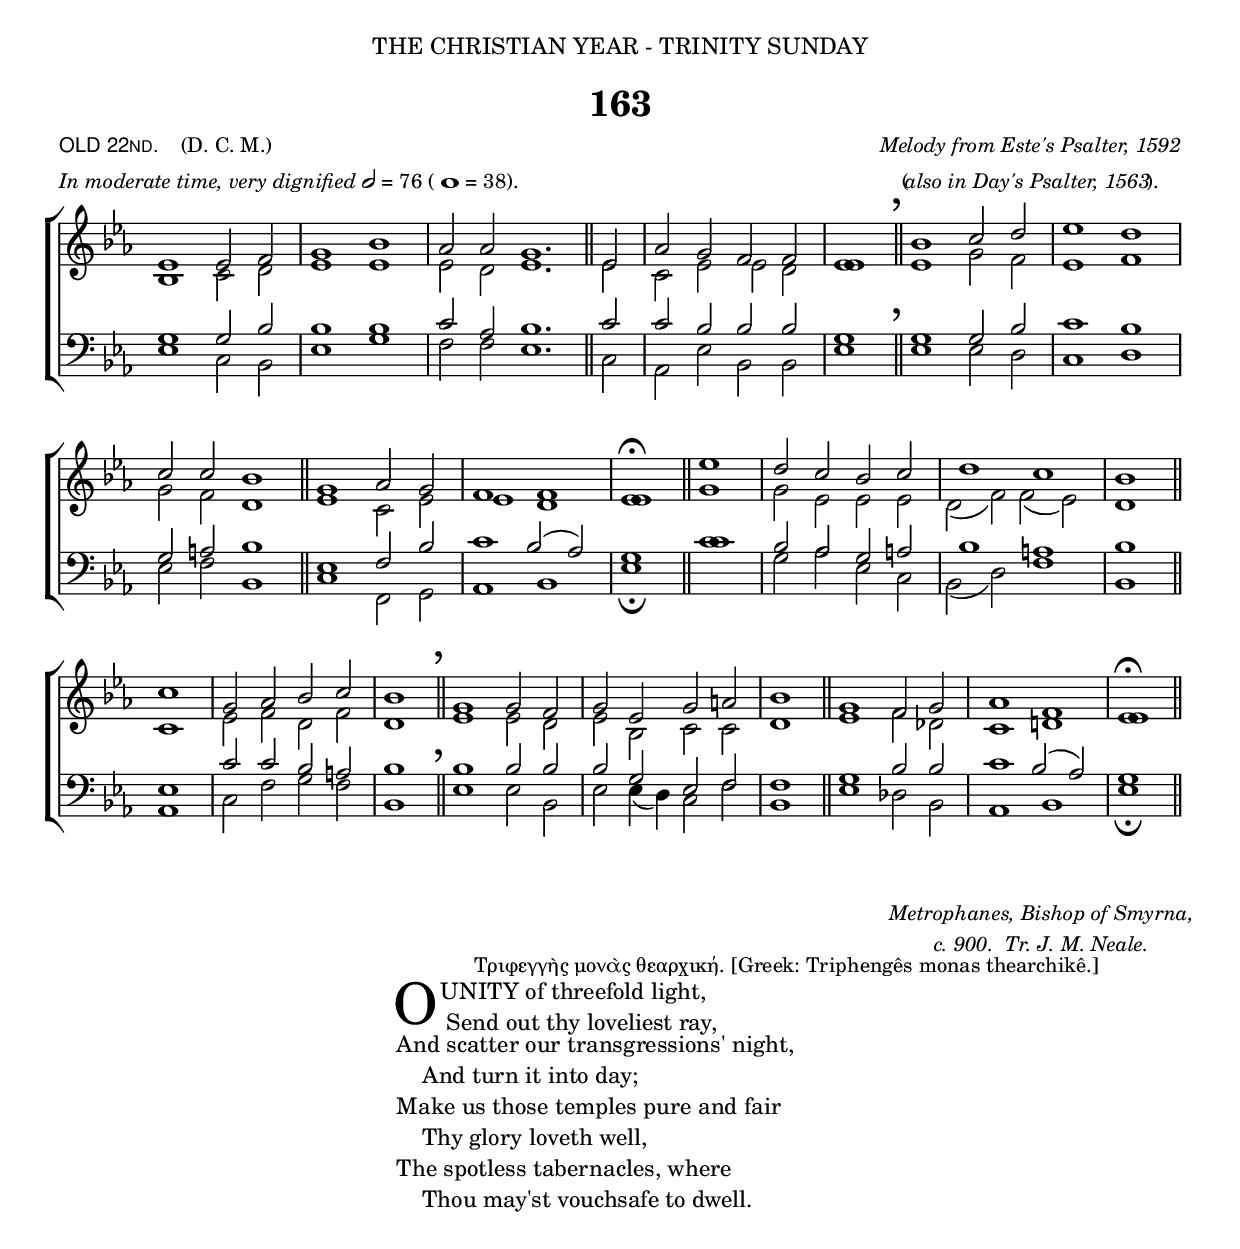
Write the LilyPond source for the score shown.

%%%% 263.png
%%%% Hymn 163. Old 22nd O Unity of threefold light 
%%%% Rev 2.

\version "2.10"

\header {
  dedication = \markup {  \center-align { "THE CHRISTIAN YEAR - TRINITY SUNDAY"
	\hspace #0.1 }}	
	
	title = "163"   
  
 
  meter = \markup { \small { \column { \line { \sans \smallCaps "OLD 22nd." \hspace #1 \roman " (D. C. M.)" } 
                            \line { { \italic "In moderate time, very dignified" \general-align #Y #DOWN \note #"2" #0.5 "= 76" "(" \general-align #Y #DOWN \note #"1" #0.5 "= 38)." } } }} }
 
  arranger = \markup { \small { \center-align { 
		 \line { \italic "Melody from Este's Psalter, 1592" }
				 \line { "(" \hspace #-1 \italic "also in Day's Psalter, 1563" \hspace #-1 ")." } }} }
 
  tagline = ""
}

%%%%%%%%%%%%%%%%%%%%%%%%%%% Macros

%%% merge. Macro to pull note slightly leftwards.  Used to produce those partially merged wholenotes 

merge = \once \override NoteColumn #'force-hshift = #-0.01

%%% generates the breathmarks
breathmark = {	
	      \override Score.RehearsalMark #'break-visibility = #begin-of-line-invisible 
	      \override Score.RehearsalMark #'Y-offset = #'4.0 
	      \override Score.RehearsalMark #'X-offset = #'-0.5
	      \mark \markup { \fontsize #4 ","}
}	      

%%% Insert a bar while forbidding line breaks - needed because this piece has very dense notation
nbbar = { \bar "|" \noBreak }


%%% hide implied accidentals
noacci = \once \override Accidental #'transparent = ##t

%%% Used to pull a note left. Used when a slurred note pair straddles a longer note above when notecolumn force-hshift does not work 		 

straddle =  { \once \override Score.SeparationItem #'padding = #2
              \once \override NoteHead #'X-offset = #-1.2
              \once \override Stem #'X-offset = #-1.2 }	      
	      
%% Used to pull an upstem note left. Used when a slurred note pair straddles a longer note below and when notecolumn force-hshift does not work 
topstraddle = { \once \override Score.SeparationItem #'padding = #2
              \once \override NoteHead #'X-offset = #-1.0 
              \once \override Stem #'X-offset = #0.3 }	      
	      

%%%%%%%%%%%%%%%%%%%%%%%%%%% End of macro definitions

%%% SATB voices

global = {
  \time 4/2
  \key ees \major
  \set Staff.midiInstrument = "church organ"
}

soprano = \relative c' { 
  ees1 ees2 f2 \nbbar g1 bes1 \nbbar aes2 aes2 g1.  \bar "||" \noBreak ees2 \bar "|" aes2 g2 f2 f2 \nbbar ees1 \breathmark \bar "||" \noBreak bes'1 c2 d2 \nbbar ees1 d1 \bar "|" \break
  c2 c2 bes1  \bar "||" g1 aes2 g2 \nbbar f1 f1 \nbbar ees1 ^\fermata  \bar "||" \noBreak ees'1 \nbbar d2 c2 bes2 c2 \nbbar d1 c1 \nbbar bes1  \bar "||" \break
  c1 \nbbar g2 aes2 bes2 c2 \nbbar bes1 \breathmark \bar "||" \noBreak g1 g2 f2 \nbbar g2 ees2 g2 a2 \nbbar bes1 \bar "||" \noBreak g1 f2 g2 \nbbar \noacci aes1 f1 \nbbar ees1 ^\fermata \bar "||"
} 
   
alto = \relative c' {  
  bes1 c2 d2 \nbbar ees1 ees1 \nbbar ees2 d2 ees1. \bar "||" ees2 \nbbar c2 ees2 ees2 d2 \nbbar \merge ees1 \bar "||" ees1 g2 f2 \nbbar ees1 f1 \bar "|"
  g2 f2 d1 \bar "||" ees1 c2 ees2 \nbbar ees1 d1 \nbbar \merge ees1 \bar "||" g1 \nbbar g2 ees2 ees2 ees2 \nbbar \straddle d2( f2) \straddle f2( ees2) \nbbar d1 \bar "||"
  c1 \nbbar ees2 f2 d2 f2 \nbbar d1 \bar "||" ees1 ees2 d2 \nbbar ees2 bes2 c2 c2 \nbbar d1 \bar "||" ees1 f2 des2 \nbbar c1 d1 \nbbar \merge ees1 \bar "||"
}

tenor = \relative c {\clef bass 
  g'1 g2 bes2 \nbbar bes1 bes1 \nbbar c2 aes2 bes1. \bar "||" c2 \nbbar c2 bes2 bes2 bes2 \nbbar g1 \bar "||" g1 g2 bes2 \nbbar c1 bes1 \bar "|"
  g2 a2 bes1 \bar "||" ees,1 f2 bes2 \nbbar c1 \topstraddle bes2( \noacci aes2) \nbbar g1 \bar "||" c1 \nbbar bes2 aes2 g2 a2 \nbbar bes1 a!1 \nbbar bes1 \bar "||"
  ees,1 \nbbar c'2 c2 bes2 a!2 \nbbar bes1 \bar "||" bes1 bes2 bes2 \nbbar bes2 g2 ees2 f2 \nbbar f1 \bar "||" g1 bes2 bes2 \nbbar c1 \topstraddle bes2( \noacci aes2) \nbbar g1 \bar "||"
}

bass = \relative c {\clef bass 
  ees1 c2 bes2 \nbbar ees1 g1 \nbbar f2 f2 ees1. \bar "||" c2 \nbbar aes2 ees'2 bes2 bes2 \nbbar ees1 \bar "||" ees1 ees2 d2 \nbbar c1 d1 \bar "|"
  ees2 f2 bes,1 \bar "||" c1 f,2 g2 \nbbar aes1 bes1 \nbbar ees1 _\fermata \bar "||" \merge c'1 \nbbar g2 aes2 ees2 c2 \nbbar \straddle bes2( d2) f1 \nbbar bes,1 \bar "||"
  aes1 \nbbar c2 f2 g2 f2 \nbbar bes,1 \bar "||" ees1 ees2 bes2 \nbbar ees2 ees4( d4) c2 f2 \nbbar bes,1 \bar "||" ees1 des2 bes2 \nbbar aes1 bes1 \nbbar ees1 _\fermata \bar "||"
}

#(ly:set-option 'point-and-click #f)

\paper {
  #(set-paper-size "a4")
%  annotate-spacing = ##t
  print-page-number = ##f
  ragged-last-bottom = ##t
  ragged-bottom = ##t
}

\book{

%%% Score block	

\score{
\new ChoirStaff	
<<
	\context Staff = upper << 
	\context Voice = sopranos { \voiceOne \global \soprano }
	\context Voice = altos    { \voiceTwo \global \alto }
	                      >>
	\context Staff = lower <<
	\context Voice = tenors { \voiceOne \global \tenor }
	\context Voice = basses { \voiceTwo \global \bass }
			        >>
>>
\layout {
		indent=0
		\context { \Score timing = ##f }
		\context { \Score \remove "Bar_number_engraver" }
		\context { \Staff \remove "Time_signature_engraver" }
		\context { \Score \remove "Mark_engraver"  }
                \context { \Staff \consists "Mark_engraver"  }
	} %% close layout

\midi { \context { \Score tempoWholesPerMinute = #(ly:make-moment 76 2) }}      
  	
	
} %%% Score bracket

%%% Lyric attributions and titles

\markup { \small { \hspace #80 \center-align {
	 \italic "Metrophanes, Bishop of Smyrna,"
          \italic "c. 900.  Tr. J. M. Neale." }}}

\markup { \small { \hspace #40 "Τριφεγγὴς μονὰς θεαρχική."  "[Greek: Triphengês monas thearchikê.]"} }


%%% Lyrics

\markup { \hspace #30 %%add space as necc. to center the column
          \column { %% super column of everything
	              \column { %%verse 1 is a column of 2 lines  
	                  \line { \hspace #2.2 \column { \lower #2.4 \fontsize #8 "O" }   %%Drop Cap goes here
				  \hspace #-1.0    %% adjust this if other letters are too far from Drop Cap
				  \column  { \raise #0.0 " UNITY of threefold light,"
			                                 "  Send out thy loveliest ray," } }     
	                  \line {  \hspace #2.5  %%adjust hspace until this line left edge is flush with Drop Cap
				   \lower  #1.56  %%adjust this until the line spacing looks right
				   \column {   
					   "And scatter our transgressions' night,"
					   "    And turn it into day;"
					   "Make us those temples pure and fair"
					   "    Thy glory loveth well,"
					   "The spotless tabernacles, where"
					   "    Thou may'st vouchsafe to dwell."
			  		}} 
			         } %%% finish verse 1
	  } %%% end supercolumn
} %%% end markup	  
       
       
%%fake score block to occupy space and force a pagebreak.  Can't think of a better way of doing this.
\score{
	{s4 }
\header { breakbefore = ##f piece = ##f opus = ##f tagline = ##f }
\layout{	
	\context { \Staff
		\remove Time_signature_engraver
		\remove Key_engraver
		\remove Clef_engraver
		\remove Staff_symbol_engraver
}}}

%%% Second page
%%% continuation of  lyrics

\markup { \hspace #30   %%add space as necc. to center the column  
		\column { 
			\hspace #1 % adds vertical spacing between verses  
			\line {"2  "
			    \column {	     
				    "The glorious hosts of peerless might,"
				    "    That ever see thy face,"
				    "Thou mak'st the mirrors of thy light,"
				    "    The vessels of thy grace."
				    "Thou, when their wondrous strain they weave,"
				    "    Hast pleasure in the lay:"
				    "Deign thus our praises to receive,"
				    "    Albeit from lips of clay."
			}}	     
			\hspace #1 % adds vertical spacing between verses
			\line { "3. "
			     \column {	     
				     "And yet thyself they cannot know,"
				     "    Nor pierce the veil of light"
				     "That hides thee from the Thrones below,"
				     "    As in profoundest night."
				     "How then can mortal accents frame"
				     "    Due tribute to their King?"
				     "Thou, only, while we praise thy name,"
				     "    Forgive us as we sing."	     
     			}}
	  }
} %%% lyric markup bracket


%%% Amen score block
\score{
  \new ChoirStaff
   <<
        \context Staff = upper \with { fontSize = #-3  \override StaffSymbol #'staff-space = #(magstep -2) }  
	                      << 
	\context Voice = "sopranos" { \relative c' { \clef treble \global \voiceOne ees1 ees1 \bar "||" }}
	\context Voice = "altos"    { \relative c' {  \clef treble \global \voiceTwo c1 bes1 \bar "||" }}
	                      >>
			      
	\context Lyrics \lyricsto "altos" { \override LyricText #'font-size = #-1 A -- men. }
	
	\context Staff = lower \with { fontSize = #-3  \override StaffSymbol #'staff-space = #(magstep -2) }  
	                       <<
	\context Voice = "tenors" { \relative c { \clef bass \global \voiceThree aes'1 g1 \bar "||" }}
	\context Voice = "basses" { \relative c { \clef bass \global \voiceFour  aes1 ees'1 \bar "||" }}
			        >> 
  >>			      
\header { breakbefore = ##f piece = " " opus = " " }
\layout { 
	\context { \Score timing = ##f }
	ragged-right = ##t
	indent = 15\cm
	\context { \Staff \remove Time_signature_engraver }

       }

\midi { \context { \Score tempoWholesPerMinute = #(ly:make-moment 76 2) }}  %%Amen midi       
       
}  

%%% alternative hymns also suitable

\markup {\hspace #32 \column {
	\line{ \hspace #2 \italic "The following are also suitable:"}
	\hspace #0.1 
	\small {
	"372  Bright the vision that delighted."
	"387  Father of heaven, whose love profound."
	"390  Firmly I believe and truly."
	"407  Immortal, invisible, God only wise."
	"501  Three in One, and One in Three."	
	}
}} 


} %%% book bracket
